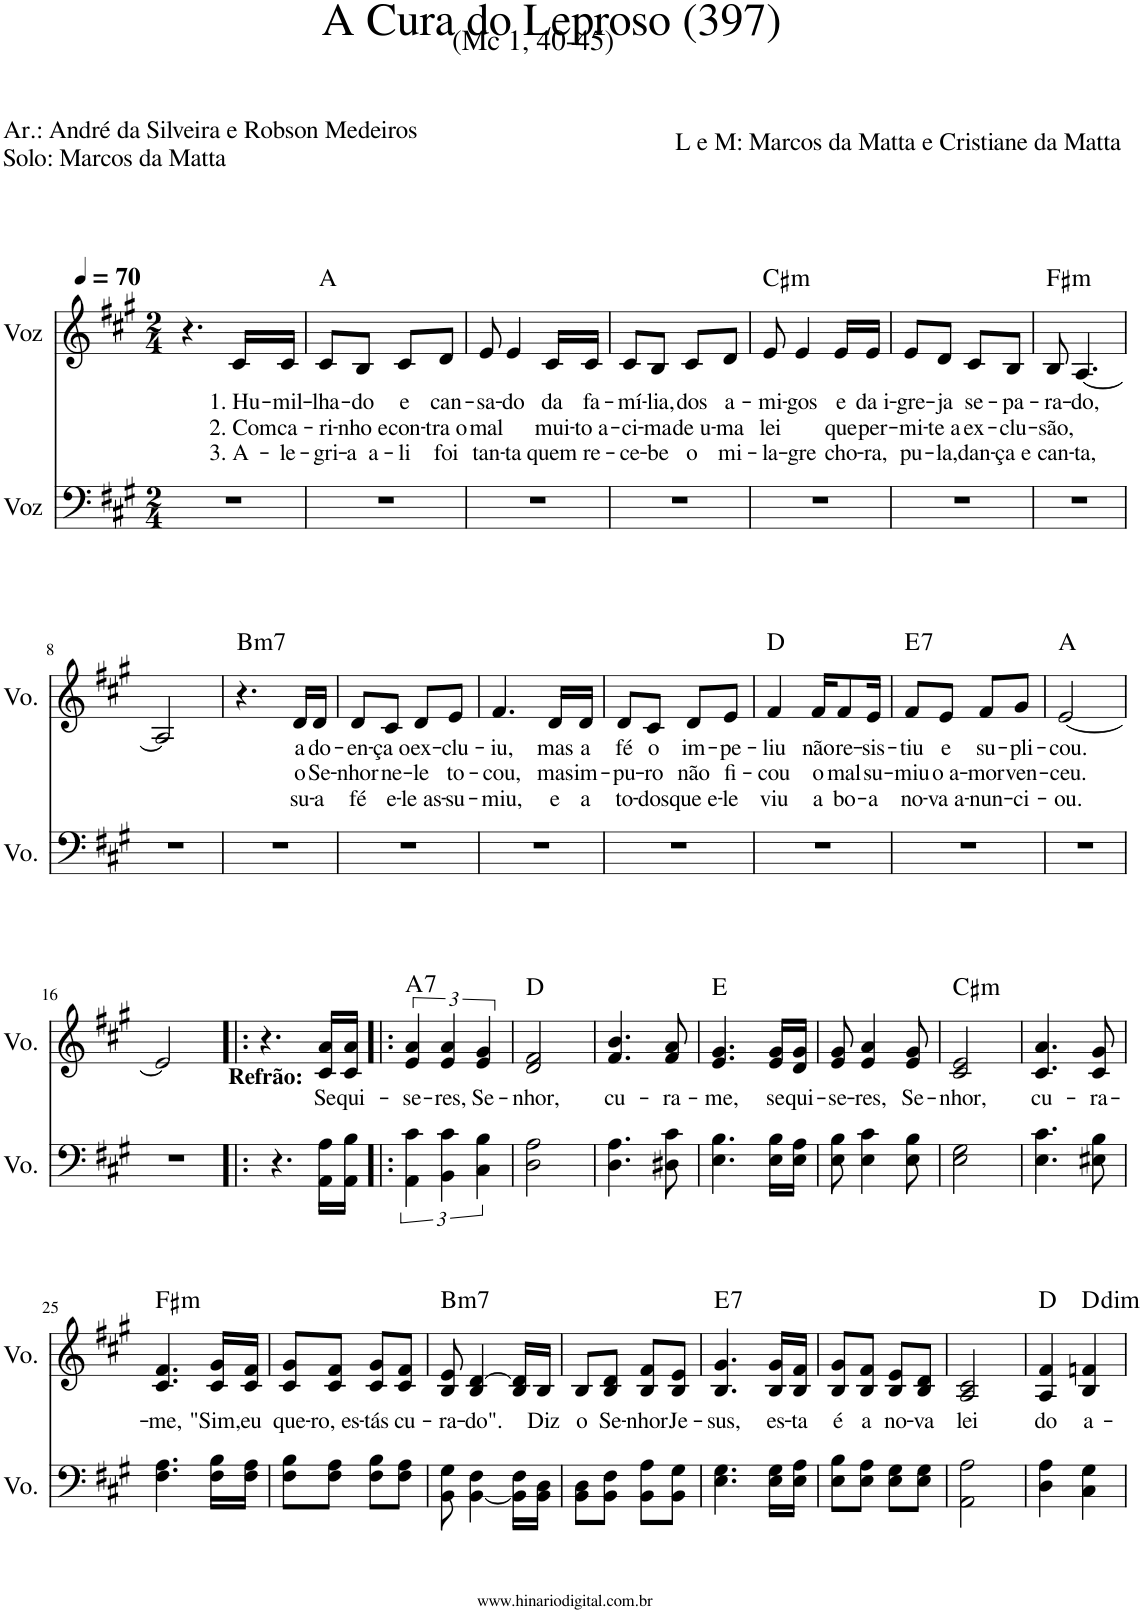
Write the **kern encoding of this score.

**kern	**kern	**text	**text	**text	**harte
*part2	*part1	*part1	*part1	*part1	*part1
*staff2	*staff1	*staff1	*staff1	*staff1	*
*I"Voz	*I"Voz	*	*	*	*
*I'Vo.	*I'Vo.	*	*	*	*
*clefF4	*clefG2	*	*	*	*
*k[f#c#g#]	*k[f#c#g#]	*	*	*	*
*M2/4	*M2/4	*	*	*	*
*MM70	*MM70	*	*	*	*
=1	=1	=1	=1	=1	=1
2r	4.r	.	.	.	.
!	!	!LO:LY:b	!LO:LY:b	!LO:LY:b	!
.	16c#/LL	1. Hu-	2. Com	3. A-	.
!	!	!LO:LY:b	!LO:LY:b	!LO:LY:b	!
.	16c#/JJ	-mil-	ca-	-le-	.
=2	=2	=2	=2	=2	=2
!	!	!LO:LY:b	!LO:LY:b	!LO:LY:b	!
2r	8c#/L	-lha-	-ri-	-gri-	A:maj
!	!	!LO:LY:b	!LO:LY:b	!LO:LY:b	!
.	8B/J	-do	-nho e	-a a-	.
!	!	!LO:LY:b	!LO:LY:b	!LO:LY:b	!
.	8c#/L	e	con-	-li	.
!	!	!LO:LY:b	!LO:LY:b	!LO:LY:b	!
.	8d/J	can-	-tra o	foi	.
=3	=3	=3	=3	=3	=3
!	!	!LO:LY:b	!LO:LY:b	!LO:LY:b	!
2r	8e/	-sa-	mal	tan-	.
!	!	!LO:LY:b	!	!LO:LY:b	!
.	4e/	-do	.	-ta	.
!	!	!LO:LY:b	!LO:LY:b	!LO:LY:b	!
.	16c#/LL	da	mui-	quem	.
!	!	!LO:LY:b	!LO:LY:b	!LO:LY:b	!
.	16c#/JJ	fa-	-to a-	re-	.
=4	=4	=4	=4	=4	=4
!	!	!LO:LY:b	!LO:LY:b	!LO:LY:b	!
2r	8c#/L	-mí-	-ci-	-ce-	.
!	!	!LO:LY:b	!LO:LY:b	!LO:LY:b	!
.	8B/J	-lia,	-ma	-be	.
!	!	!LO:LY:b	!LO:LY:b	!LO:LY:b	!
.	8c#/L	dos	de u-	o	.
!	!	!LO:LY:b	!LO:LY:b	!LO:LY:b	!
.	8d/J	a-	-ma	mi-	.
=5	=5	=5	=5	=5	=5
!	!	!LO:LY:b	!LO:LY:b	!LO:LY:b	!LO:H:kt=m
2r	8e/	-mi-	lei	-la-	C#:min
!	!	!LO:LY:b	!	!LO:LY:b	!
.	4e/	-gos	.	-gre	.
!	!	!LO:LY:b	!LO:LY:b	!LO:LY:b	!
.	16e/LL	e	que	cho-	.
!	!	!LO:LY:b	!LO:LY:b	!LO:LY:b	!
.	16e/JJ	da i-	per-	-ra,	.
=6	=6	=6	=6	=6	=6
!	!	!LO:LY:b	!LO:LY:b	!LO:LY:b	!
2r	8e/L	-gre-	-mi-	pu-	.
!	!	!LO:LY:b	!LO:LY:b	!LO:LY:b	!
.	8d/J	-ja	-te a	-la,	.
!	!	!LO:LY:b	!LO:LY:b	!LO:LY:b	!
.	8c#/L	se-	ex-	dan-	.
!	!	!LO:LY:b	!LO:LY:b	!LO:LY:b	!
.	8B/J	-pa-	-clu-	-ça e	.
=7	=7	=7	=7	=7	=7
!	!	!LO:LY:b	!LO:LY:b	!LO:LY:b	!LO:H:kt=m
2r	8B/	-ra-	-são,	can-	F#:min
!	!	!LO:LY:b	!	!LO:LY:b	!
.	[4.A/	-do,	.	-ta,	.
!!LO:LB:g=z
=8	=8	=8	=8	=8	=8
2r	2A/]	.	.	.	.
=9	=9	=9	=9	=9	=9
!	!	!	!	!	!LO:H:kt=m7
2r	4.r	.	.	.	B:min7
!	!	!LO:LY:b	!LO:LY:b	!LO:LY:b	!
.	16d/LL	a	o	su-	.
!	!	!LO:LY:b	!LO:LY:b	!LO:LY:b	!
.	16d/JJ	do-	Se-	-a	.
=10	=10	=10	=10	=10	=10
!	!	!LO:LY:b	!LO:LY:b	!LO:LY:b	!
2r	8d/L	-en-	-nhor	fé	.
!	!	!LO:LY:b	!LO:LY:b	!LO:LY:b	!
.	8c#/J	-ça o	ne-	e-	.
!	!	!LO:LY:b	!LO:LY:b	!LO:LY:b	!
.	8d/L	ex-	-le	-le as-	.
!	!	!LO:LY:b	!LO:LY:b	!LO:LY:b	!
.	8e/J	-clu-	to-	-su-	.
=11	=11	=11	=11	=11	=11
!	!	!LO:LY:b	!LO:LY:b	!LO:LY:b	!
2r	4.f#/	-iu,	cou,	-miu,	.
!	!	!LO:LY:b	!LO:LY:b	!LO:LY:b	!
.	16d/LL	mas	mas	e	.
!	!	!LO:LY:b	!LO:LY:b	!LO:LY:b	!
.	16d/JJ	a	im-	a	.
=12	=12	=12	=12	=12	=12
!	!	!LO:LY:b	!LO:LY:b	!LO:LY:b	!
2r	8d/L	fé	-pu-	to-	.
!	!	!LO:LY:b	!LO:LY:b	!LO:LY:b	!
.	8c#/J	o	-ro	-dos	.
!	!	!LO:LY:b	!LO:LY:b	!LO:LY:b	!
.	8d/L	im-	não	que e-	.
!	!	!LO:LY:b	!LO:LY:b	!LO:LY:b	!
.	8e/J	-pe-	fi-	-le	.
=13	=13	=13	=13	=13	=13
!	!	!LO:LY:b	!LO:LY:b	!LO:LY:b	!
2r	4f#/	-liu	-cou	viu	D:maj
!	!	!LO:LY:b	!LO:LY:b	!LO:LY:b	!
.	16f#/KL	não	o	a	.
!	!	!LO:LY:b	!LO:LY:b	!LO:LY:b	!
.	8f#/	re-	mal	bo-	.
!	!	!LO:LY:b	!LO:LY:b	!LO:LY:b	!
.	16e/Jk	-sis-	su-	-a	.
=14	=14	=14	=14	=14	=14
!	!	!LO:LY:b	!LO:LY:b	!LO:LY:b	!LO:H:kt=7
2r	8f#/L	-tiu	-miu	no-	E:7
!	!	!LO:LY:b	!LO:LY:b	!LO:LY:b	!
.	8e/J	e	o a-	-va a-	.
!	!	!LO:LY:b	!LO:LY:b	!LO:LY:b	!
.	8f#/L	su-	-mor	-nun-	.
!	!	!LO:LY:b	!LO:LY:b	!LO:LY:b	!
.	8g#/J	-pli-	ven-	-ci-	.
=15	=15	=15	=15	=15	=15
!	!	!LO:LY:b	!LO:LY:b	!LO:LY:b	!
2r	[2e/	-cou.	-ceu.	-ou.	A:maj
!!LO:LB:g=z
=16	=16	=16	=16	=16	=16
2r	2e/]	.	.	.	.
=17!|:	=17!|:	=17!|:	=17!|:	=17!|:	=17!|:
!	!LO:TX:b:B:t=Refrão&colon;	!	!	!	!
4.r	4.r	.	.	.	.
!	!	!LO:LY:b	!	!	!
16AA\ 16A\LL	16c#/ 16a/LL	Se	.	.	.
!	!	!LO:LY:b	!	!	!
16AA\ 16B\JJ	16c#/ 16a/JJ	qui-	.	.	.
=18!|:	=18!|:	=18!|:	=18!|:	=18!|:	=18!|:
!	!	!LO:LY:b	!	!	!LO:H:kt=7
6AA\ 6c#\	6e/ 6a/	-se-	.	.	A:7
!	!	!LO:LY:b	!	!	!
6BB\ 6c#\	6e/ 6a/	-res,	.	.	.
!	!	!LO:LY:b	!	!	!
6C#\ 6B\	6e/ 6g#/	Se-	.	.	.
=19	=19	=19	=19	=19	=19
!	!	!LO:LY:b	!	!	!
2D\ 2A\	2d/ 2f#/	-nhor,	.	.	D:maj
=20	=20	=20	=20	=20	=20
!	!	!LO:LY:b	!	!	!
4.D\ 4.A\	4.f#/ 4.b/	cu-	.	.	.
!	!	!LO:LY:b	!	!	!
8D#X\ 8c#\	8f#/ 8a/	-ra-	.	.	.
=21	=21	=21	=21	=21	=21
!	!	!LO:LY:b	!	!	!
4.E\ 4.B\	4.e/ 4.g#/	-me,	.	.	E:maj
!	!	!LO:LY:b	!	!	!
16E\ 16B\LL	16e/ 16g#/LL	se	.	.	.
!	!	!LO:LY:b	!	!	!
16E\ 16A\JJ	16d/ 16g#/JJ	qui-	.	.	.
=22	=22	=22	=22	=22	=22
!	!	!LO:LY:b	!	!	!
8E\ 8B\	8e/ 8g#/	-se-	.	.	.
!	!	!LO:LY:b	!	!	!
4E\ 4c#\	4e/ 4a/	-res,	.	.	.
!	!	!LO:LY:b	!	!	!
8E\ 8B\	8e/ 8g#/	Se-	.	.	.
=23	=23	=23	=23	=23	=23
!	!	!LO:LY:b	!	!	!LO:H:kt=m
2E\ 2G#\	2c#/ 2e/	-nhor,	.	.	C#:min
=24	=24	=24	=24	=24	=24
!	!	!LO:LY:b	!	!	!
4.E\ 4.c#\	4.c#/ 4.a/	cu-	.	.	.
!	!	!LO:LY:b	!	!	!
8E#X\ 8B\	8c#/ 8g#/	-ra-	.	.	.
!!LO:LB:g=z
=25	=25	=25	=25	=25	=25
!	!	!LO:LY:b	!	!	!LO:H:kt=m
4.F#\ 4.A\	4.c#/ 4.f#/	-me,	.	.	F#:min
!	!	!LO:LY:b	!	!	!
16F#\ 16B\LL	16c#/ 16g#/LL	"Sim,	.	.	.
!	!	!LO:LY:b	!	!	!
16F#\ 16A\JJ	16c#/ 16f#/JJ	eu	.	.	.
=26	=26	=26	=26	=26	=26
!	!	!LO:LY:b	!	!	!
8F#\ 8B\L	8c#/ 8g#/L	que-	.	.	.
!	!	!LO:LY:b	!	!	!
8F#\ 8A\J	8c#/ 8f#/J	-ro, es-	.	.	.
!	!	!LO:LY:b	!	!	!
8F#\ 8B\L	8c#/ 8g#/L	-tás	.	.	.
!	!	!LO:LY:b	!	!	!
8F#\ 8A\J	8c#/ 8f#/J	cu-	.	.	.
=27	=27	=27	=27	=27	=27
!	!	!LO:LY:b	!	!	!LO:H:kt=m7
8BB\ 8G#\	8B/ 8e/	-ra-	.	.	B:min7
!	!	!LO:LY:b	!	!	!
[4BB\ 4F#\	4B/ [4d/	-do".	.	.	.
16BB\] 16F#\LL	16B/ 16d/]LL	.	.	.	.
!	!	!LO:LY:b	!	!	!
16BB\ 16D\JJ	16B/JJ	Diz	.	.	.
=28	=28	=28	=28	=28	=28
!	!	!LO:LY:b	!	!	!
8BB\ 8D\L	8B/L	o	.	.	.
!	!	!LO:LY:b	!	!	!
8BB\ 8F#\J	8B/ 8d/J	Se-	.	.	.
!	!	!LO:LY:b	!	!	!
8BB\ 8A\L	8B/ 8f#/L	-nhor	.	.	.
!	!	!LO:LY:b	!	!	!
8BB\ 8G#\J	8B/ 8e/J	Je-	.	.	.
=29	=29	=29	=29	=29	=29
!	!	!LO:LY:b	!	!	!LO:H:kt=7
4.E\ 4.G#\	4.B/ 4.g#/	-sus,	.	.	E:7
!	!	!LO:LY:b	!	!	!
16E\ 16G#\LL	16B/ 16g#/LL	es-	.	.	.
!	!	!LO:LY:b	!	!	!
16E\ 16A\JJ	16B/ 16f#/JJ	-ta	.	.	.
=30	=30	=30	=30	=30	=30
!	!	!LO:LY:b	!	!	!
8E\ 8B\L	8B/ 8g#/L	é	.	.	.
!	!	!LO:LY:b	!	!	!
8E\ 8A\J	8B/ 8f#/J	a	.	.	.
!	!	!LO:LY:b	!	!	!
8E\ 8G#\L	8B/ 8e/L	no-	.	.	.
!	!	!LO:LY:b	!	!	!
8E\ 8G#\J	8B/ 8d/J	-va	.	.	.
=31	=31	=31	=31	=31	=31
!	!	!LO:LY:b	!	!	!
2AA\ 2A\	2A/ 2c#/	lei	.	.	.
=32	=32	=32	=32	=32	=32
!	!	!LO:LY:b	!	!	!
4D\ 4A\	4A/ 4f#/	do	.	.	D:maj
!	!	!LO:LY:b	!	!	!LO:H:kt=dim
4C#\ 4G#\	4B/ 4fn/	a-	.	.	D:dim
=	=	=	=	=	=
*-	*-	*-	*-	*-	*-
